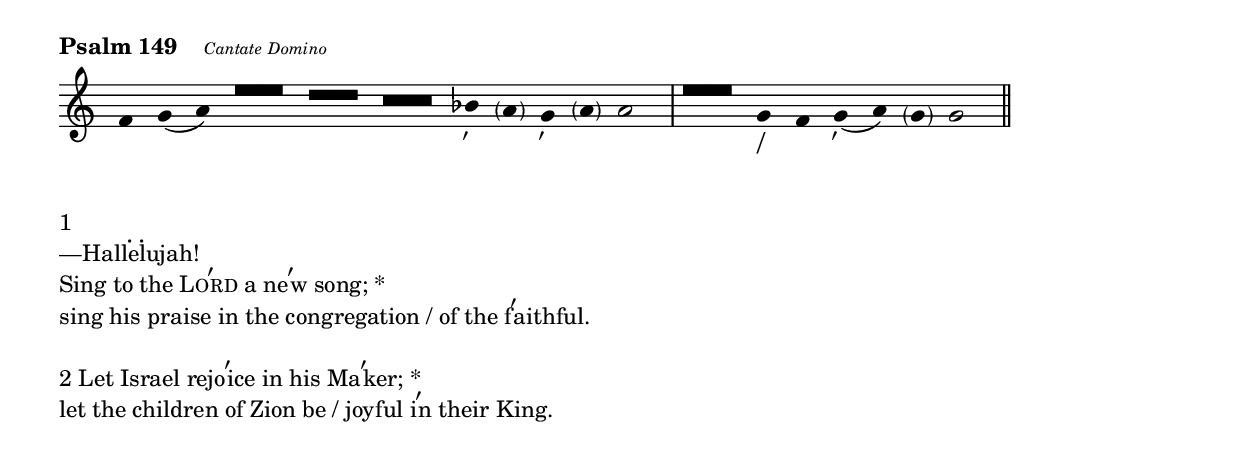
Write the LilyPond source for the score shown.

\version "2.16.1"

% for controlling paper size
% #(set-default-paper-size "a6")

stemOff = { 
    \override Staff.Stem #'transparent = ##t
    % to fix spacing issues caused by down-stems
    \override Stem #'direction = #UP
}

tick = \markup {
  \raise #2 \fontsize #-5 \musicglyph #"scripts.rvarcomma"
}

hugetick = \markup {
  \raise #2 \fontsize #-2 \musicglyph #"scripts.rvarcomma"
}

bigslash = \markup {
  \fontsize #2 /

  % experimental - idea for a different slash
  %  \draw-line #'(2 . 3)
}


umlaut = \markup {
  \raise #2 \fontsize #-3 \musicglyph #"dots.dot"
  \raise #2 \hspace #0.25
  \raise #2 \fontsize #-3 \musicglyph #"dots.dot"
}

tallParens = {
  \override ParenthesesItem #'font-size = #-1
}

% definition of the long bar
%   The Rest glyph we need is only drawn for even staff lines, so in cases
%   where we want it on an odd lines, we draw it on the lower even line
%   and then bump it up by 0.5 with extra-offset.
longbar = #(define-music-function (parser location pos) (number?)
  (let ((offset (if (odd? pos) 0.5 0))
        (staffpos (if (odd? pos) (- pos 1) pos))
       )
       #{
       \override Rest #'font-size = #4
       \override Rest #'staff-position = #staffpos
       \override Rest #'extra-offset = #(cons 0 offset)
       r2*1/4
       \once \override Rest #'extra-offset = #(cons -1.3 offset)
       r2*1/4
       \revert Rest #'font-size
       \revert Rest #'staff-position
       #}))

% left-align the score
\layout {
    indent = #0
    \context {
        \Staff
        \remove "Time_signature_engraver"
    }
}

% prototype for em-dash, sometimes needed to skip a tone. Needs less space in front.
emdash = \markup { \char ##x2014 \hspace #0 }

%
% Psalm Title
\markup {
    \bold { Psalm 149 }
    \hspace #2
    \fontsize #-3 \italic { Cantate Domino }
}

%
% Chant Line
\score {
  \new Staff \relative c'  {
        \cadenzaOn
        \stemOff 
        \tallParens
        f4 g (a) \longbar 2 \longbar 1 \longbar 0 bes_\markup { \tick } \parenthesize a g_\markup { \tick } \parenthesize a a2 \bar "|" 
        \longbar 2 g4_\markup { \bigslash } f g_\markup { \tick } (a) \parenthesize g g2 \bar "||"
  }
}

%
% Pointed Text
\markup {
    \column {
      \left-align {
        \line {
          1
        }
        \line {
          \concat {
            \emdash Hall \combine \umlaut elujah!
          }
        }
        \line {
          Sing to the \concat {
            \caps { Lo } \combine \tick \caps { rd }
          }
          a \concat {
            ne \combine \tick w
          } 
          song; *
        }
        \line {
            sing his praise in the congregation / of the \concat {
                f \combine \tick aithful.
            }
        }
        \null
        \line {
          2 Let Israel \concat {
            rejo \combine \tick ice
          } in his \concat {
            Ma \combine \tick ker;
          } *
        }
        \line {
          let the children of Zion be / joyful \concat {
            i \combine \tick n 
          } their King.
        }
      }
    }
}
